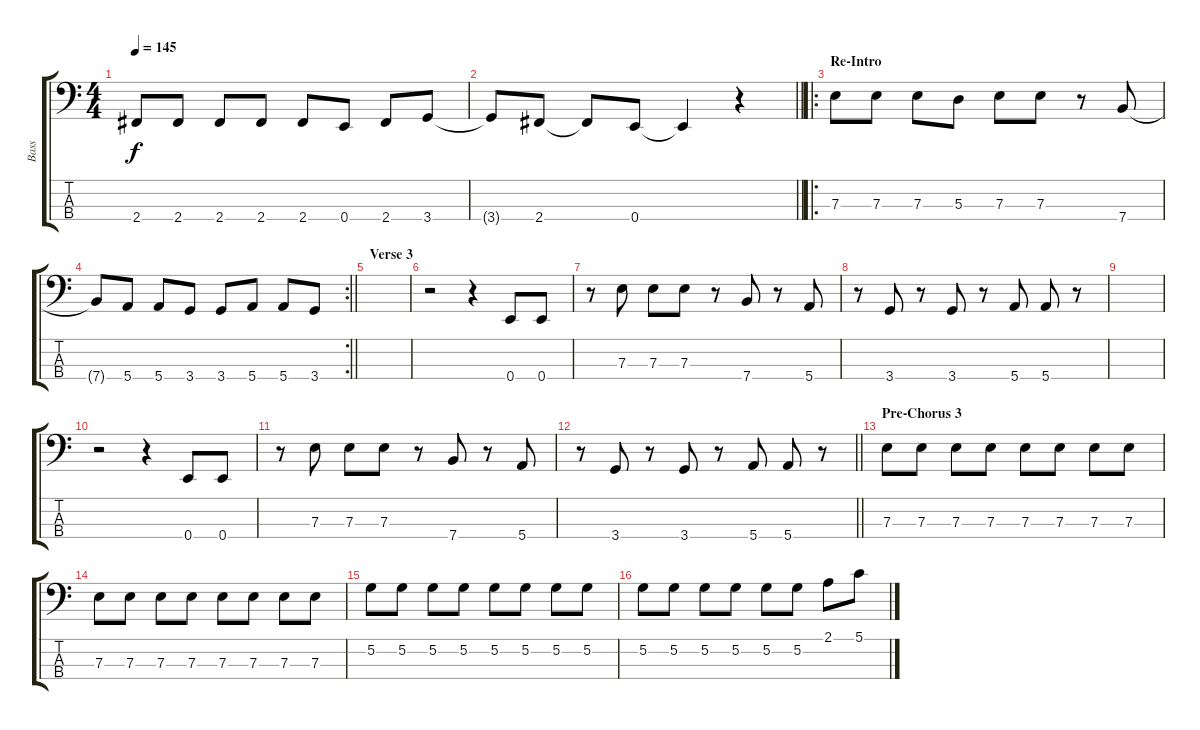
\track ("Bass" "Bass") {instrument electricbassfinger}
\staff {score tabs}
\tuning (G2 D2 A1 E1) {hide}
\ts (4 4)
\tempo 145
\clef f4
\ks c
2.4.8{dy f} 2.4.8 2.4.8 2.4.8 2.4.8 0.4.8 2.4.8 3.4.8 |
\barLineRight lightlight
3.4{t}.8 2.4.8 2.4{t}.8 0.4.8 0.4{t}.4 r.4 |
\ro
\section ("" "Re-Intro")
7.3.8 7.3.8 7.3.8 5.3.8 7.3.8 7.3.8 r.8 7.4.8 |
\rc 2
\barLineRight lightlight
7.4{t}.8 5.4.8 5.4.8 3.4.8 3.4.8 5.4.8 5.4.8 3.4.8 |
\section ("" "Verse 3")
|
r.2 r.4 0.4.8 0.4.8 |
r.8 7.3.8 7.3.8 7.3.8 r.8 7.4.8 r.8 5.4.8 |
r.8 3.4.8 r.8 3.4.8 r.8 5.4.8 5.4.8 r.8 |
|
r.2 r.4 0.4.8 0.4.8 |
r.8 7.3.8 7.3.8 7.3.8 r.8 7.4.8 r.8 5.4.8 |
\barLineRight lightlight
r.8 3.4.8 r.8 3.4.8 r.8 5.4.8 5.4.8 r.8 |
\section ("" "Pre-Chorus 3")
7.3.8{volume 16} 7.3.8 7.3.8 7.3.8 7.3.8 7.3.8 7.3.8 7.3.8 |
7.3.8 7.3.8 7.3.8 7.3.8 7.3.8 7.3.8 7.3.8 7.3.8 |
5.2.8 5.2.8 5.2.8 5.2.8 5.2.8 5.2.8 5.2.8 5.2.8 |
5.2.8 5.2.8 5.2.8 5.2.8 5.2.8 5.2.8 2.1.8 5.1.8
